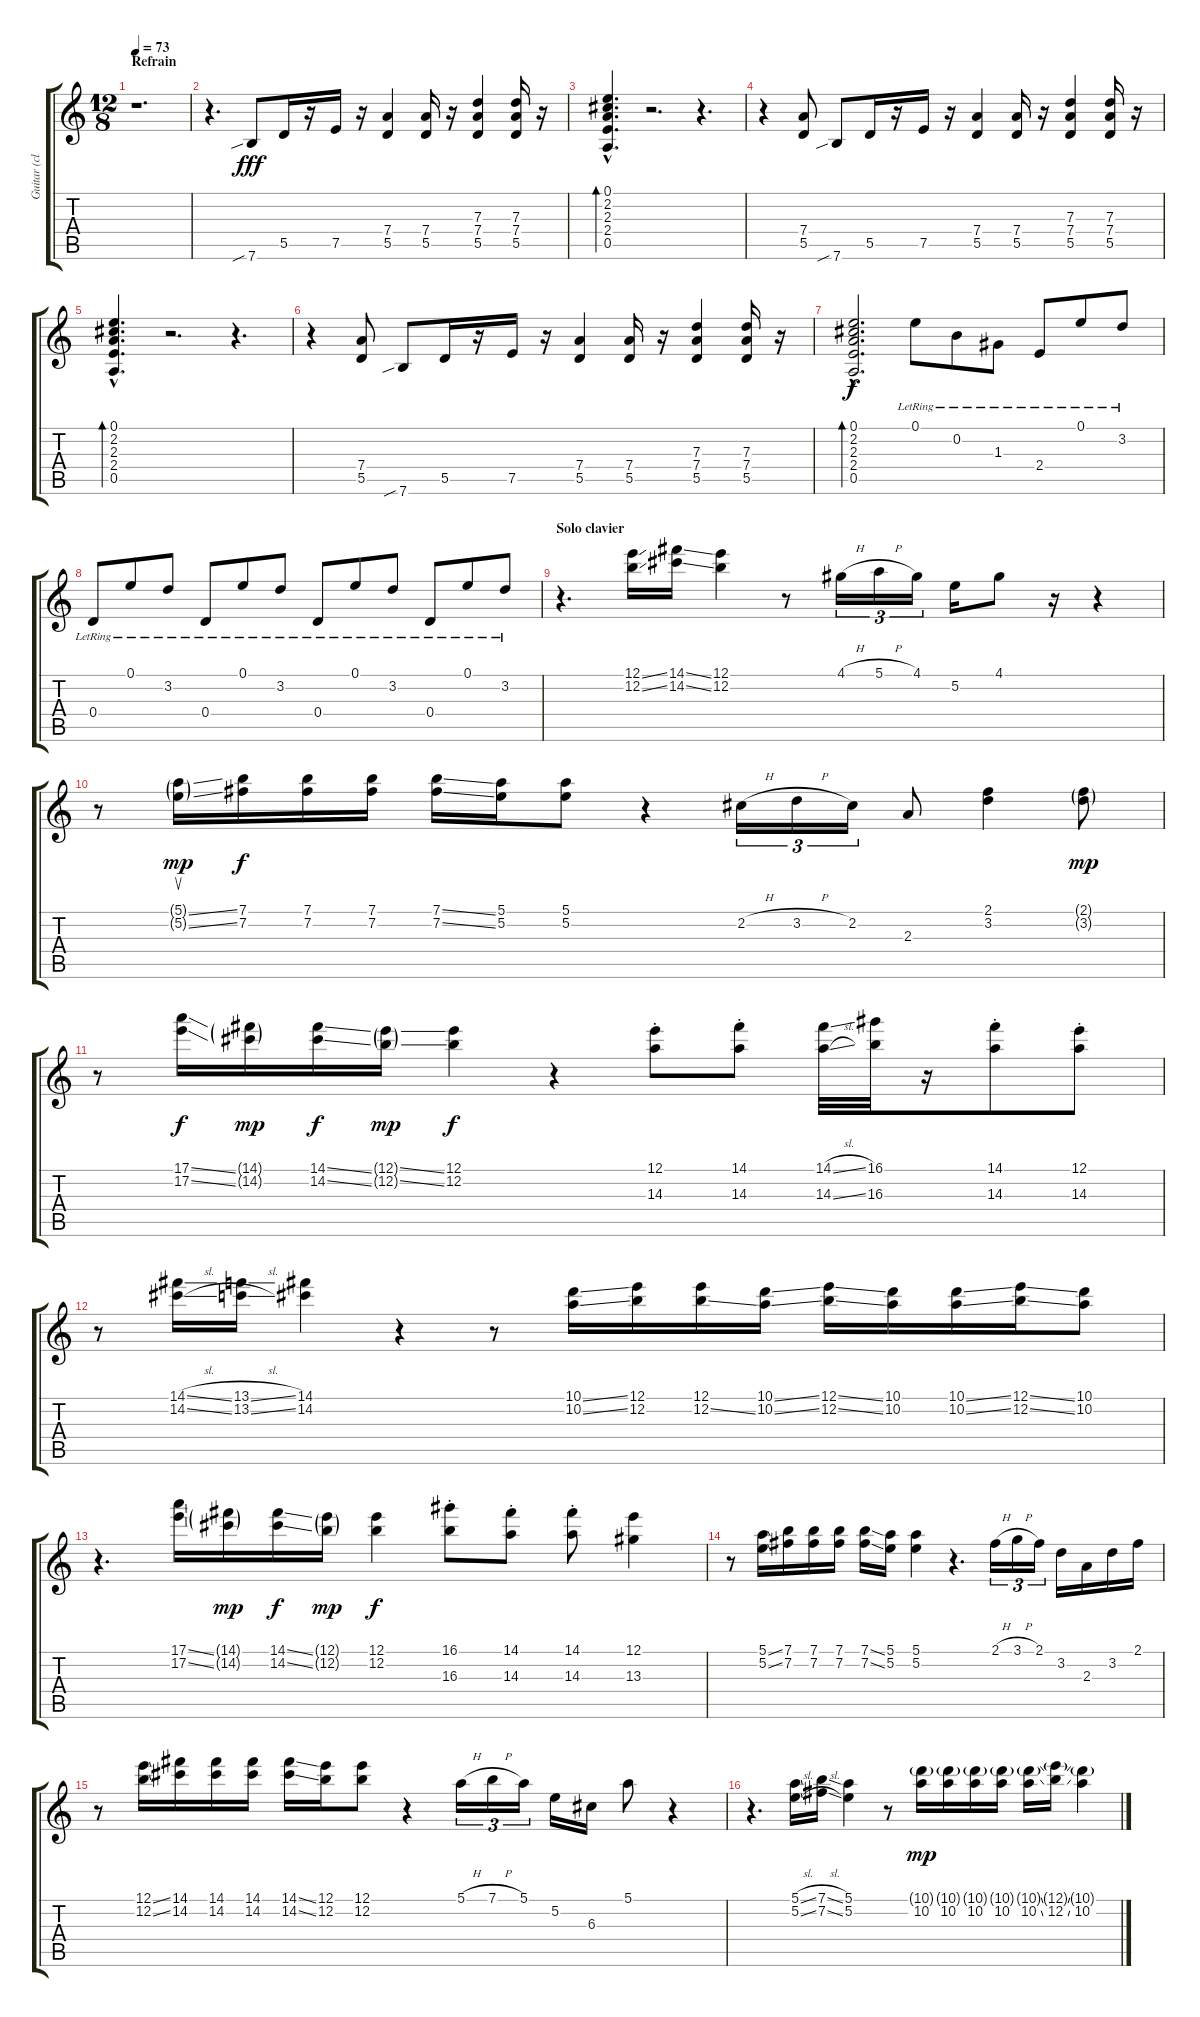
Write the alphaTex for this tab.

\track ("Guitar (clean 2)" "Guitar (cl") {instrument electricguitarclean}
\staff {score tabs}
\tuning (E4 B3 G3 D3 A2 E2) {hide}
\ts (12 8)
\section ("" "Refrain")
\tempo 73
\clef g2
\ks c
r.1{d dy f} |
r.4{d} 7.6{sib}.8{dy fff} 5.5.16 r.16 7.5.16 r.16 (7.4 5.5).4 (7.4 5.5).16 r.16 (7.3 7.4 5.5).4 (7.3 7.4 5.5).16 r.16 |
(0.1{hac} 2.2{hac} 2.3{hac} 2.4{hac} 0.5{hac}).4{d bd 60} r.2{d} r.4{d} |
r.4 (7.4 5.5).8 7.6{sib}.8 5.5.16 r.16 7.5.16 r.16 (7.4 5.5).4 (7.4 5.5).16 r.16 (7.3 7.4 5.5).4 (7.3 7.4 5.5).16 r.16 |
(0.1{hac} 2.2{hac} 2.3{hac} 2.4{hac} 0.5{hac}).4{d bd 60} r.2{d} r.4{d} |
r.4 (7.4 5.5).8 7.6{sib}.8 5.5.16 r.16 7.5.16 r.16 (7.4 5.5).4 (7.4 5.5).16 r.16 (7.3 7.4 5.5).4 (7.3 7.4 5.5).16 r.16 |
(0.1{hac} 2.2{hac} 2.3{hac} 2.4{hac} 0.5{hac}).2{d bd 60 dy f} 0.1{lr}.8 0.2{lr}.8 1.3{lr}.8 2.4{lr}.8 0.1{lr}.8 3.2{lr}.8 |
0.4{lr}.8 0.1{lr}.8 3.2{lr}.8 0.4{lr}.8 0.1{lr}.8 3.2{lr}.8 0.4{lr}.8 0.1{lr}.8 3.2{lr}.8 0.4{lr}.8 0.1{lr}.8 3.2{lr}.8 |
\section ("" "Solo clavier")
r.4{d volume 7 instrument electricguitarjazz} (12.1{ss} 12.2{ss}).16 (14.1{ss} 14.2{ss}).16 (12.1 12.2).4 r.8 4.1{h}.16{tu (3 2)} 5.1{h}.16{tu (3 2)} 4.1.16{tu (3 2)} 5.2.16 4.1.8 r.16 r.4 |
r.8{volume 7 instrument electricguitarjazz} (5.1{ss g} 5.2{ss g}).16{su dy mp} (7.1 7.2).16{dy f} (7.1 7.2).16 (7.1 7.2).16 (7.1{ss} 7.2{ss}).16 (5.1 5.2).16 (5.1 5.2).8 r.4 2.2{h}.16{tu (3 2)} 3.2{h}.16{tu (3 2)} 2.2.16{tu (3 2)} 2.3.8 (2.1 3.2).4 (2.1{g} 3.2{g}).8{dy mp} |
r.8{volume 7 instrument electricguitarjazz} (17.1{ss} 17.2{ss}).16{dy f} (14.1{g} 14.2{g}).16{dy mp} (14.1{ss} 14.2{ss}).16{dy f} (12.1{ss g} 12.2{ss g}).16{dy mp} (12.1 12.2).4{dy f} r.4 (12.1{st} 14.3{st}).8 (14.1{st} 14.3{st}).8 (14.1{sl} 14.3{sl}).32 (16.1 16.3).32 r.16 (14.1{st} 14.3{st}).8 (12.1{st} 14.3{st}).8 |
r.8{volume 7 instrument electricguitarjazz} (14.1{sl} 14.2{sl}).16 (13.1{sl} 13.2{sl}).16 (14.1 14.2).4 r.4 r.8 (10.1{ss} 10.2{ss}).16 (12.1 12.2).16 (12.1 12.2{ss}).16 (10.1{ss} 10.2{ss}).16 (12.1{ss} 12.2{ss}).16 (10.1 10.2).16 (10.1{ss} 10.2{ss}).16 (12.1{ss} 12.2{ss}).16 (10.1 10.2).8 |
r.4{d volume 7 instrument electricguitarjazz} (17.1{ss} 17.2{ss}).16 (14.1{g} 14.2{g}).16{dy mp} (14.1{ss} 14.2{ss}).16{dy f} (12.1{g} 12.2{g}).16{dy mp} (12.1 12.2).4{dy f} (16.1{st} 16.3{st}).8 (14.1{st} 14.3{st}).8 (14.1{st} 14.3{st}).8 (12.1 13.3).4 |
r.8{volume 7 instrument electricguitarjazz} (5.1{ss} 5.2{ss}).16 (7.1 7.2).16 (7.1 7.2).16 (7.1 7.2).16 (7.1{ss} 7.2{ss}).16 (5.1 5.2).16 (5.1 5.2).4 r.4{d} 2.1{h}.16{tu (3 2)} 3.1{h}.16{tu (3 2)} 2.1.16{tu (3 2)} 3.2.16 2.3.16 3.2.16 2.1.16 |
r.8{volume 7 instrument electricguitarjazz} (12.1{ss} 12.2{ss}).16 (14.1 14.2).16 (14.1 14.2).16 (14.1 14.2).16 (14.1{ss} 14.2{ss}).16 (12.1 12.2).16 (12.1 12.2).8 r.4 5.1{h}.16{tu (3 2)} 7.1{h}.16{tu (3 2)} 5.1.16{tu (3 2)} 5.2.16 6.3.16 5.1.8 r.4 |
r.4{d volume 7 instrument electricguitarjazz} (5.1{sl} 5.2{sl}).16 (7.1{sl} 7.2{sl}).16 (5.1 5.2).4 r.8 (10.1{g} 10.2).16{dy mp} (10.1{g} 10.2).16 (10.1{g} 10.2).16 (10.1{g} 10.2).16 (10.1{ss g} 10.2{ss}).16 (12.1{ss g} 12.2{ss}).16 (10.1{g} 10.2).4
